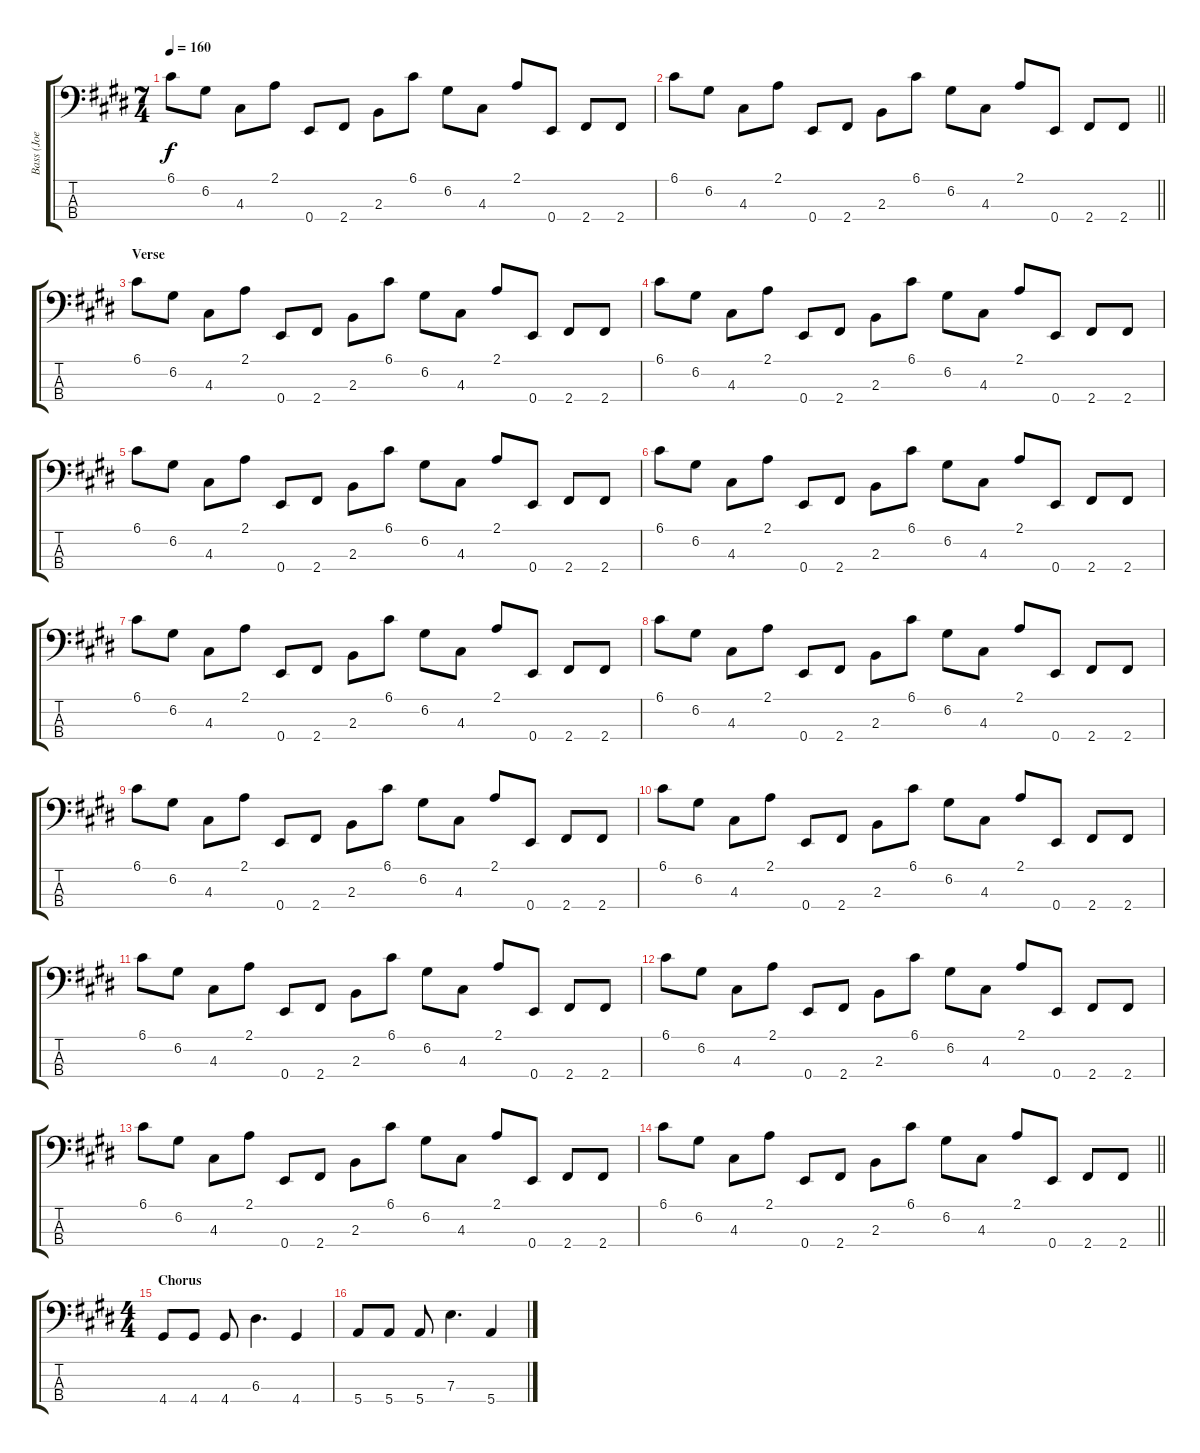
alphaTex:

\track ("Bass (Joe DiBiase)" "Bass (Joe ") {instrument electricbassfinger}
\staff {score tabs}
\tuning (G2 D2 A1 E1) {hide}
\ts (7 4)
\tempo 160
\clef f4
\ks c#minor
6.1.8{dy f} 6.2.8 4.3.8 2.1.8 0.4.8 2.4.8 2.3.8 6.1.8 6.2.8 4.3.8 2.1.8 0.4.8 2.4.8 2.4.8 |
\barLineRight lightlight
6.1.8 6.2.8 4.3.8 2.1.8 0.4.8 2.4.8 2.3.8 6.1.8 6.2.8 4.3.8 2.1.8 0.4.8 2.4.8 2.4.8 |
\section ("" "Verse")
6.1.8 6.2.8 4.3.8 2.1.8 0.4.8 2.4.8 2.3.8 6.1.8 6.2.8 4.3.8 2.1.8 0.4.8 2.4.8 2.4.8 |
6.1.8 6.2.8 4.3.8 2.1.8 0.4.8 2.4.8 2.3.8 6.1.8 6.2.8 4.3.8 2.1.8 0.4.8 2.4.8 2.4.8 |
6.1.8 6.2.8 4.3.8 2.1.8 0.4.8 2.4.8 2.3.8 6.1.8 6.2.8 4.3.8 2.1.8 0.4.8 2.4.8 2.4.8 |
6.1.8 6.2.8 4.3.8 2.1.8 0.4.8 2.4.8 2.3.8 6.1.8 6.2.8 4.3.8 2.1.8 0.4.8 2.4.8 2.4.8 |
6.1.8 6.2.8 4.3.8 2.1.8 0.4.8 2.4.8 2.3.8 6.1.8 6.2.8 4.3.8 2.1.8 0.4.8 2.4.8 2.4.8 |
6.1.8 6.2.8 4.3.8 2.1.8 0.4.8 2.4.8 2.3.8 6.1.8 6.2.8 4.3.8 2.1.8 0.4.8 2.4.8 2.4.8 |
6.1.8 6.2.8 4.3.8 2.1.8 0.4.8 2.4.8 2.3.8 6.1.8 6.2.8 4.3.8 2.1.8 0.4.8 2.4.8 2.4.8 |
6.1.8 6.2.8 4.3.8 2.1.8 0.4.8 2.4.8 2.3.8 6.1.8 6.2.8 4.3.8 2.1.8 0.4.8 2.4.8 2.4.8 |
6.1.8 6.2.8 4.3.8 2.1.8 0.4.8 2.4.8 2.3.8 6.1.8 6.2.8 4.3.8 2.1.8 0.4.8 2.4.8 2.4.8 |
6.1.8 6.2.8 4.3.8 2.1.8 0.4.8 2.4.8 2.3.8 6.1.8 6.2.8 4.3.8 2.1.8 0.4.8 2.4.8 2.4.8 |
6.1.8 6.2.8 4.3.8 2.1.8 0.4.8 2.4.8 2.3.8 6.1.8 6.2.8 4.3.8 2.1.8 0.4.8 2.4.8 2.4.8 |
\barLineRight lightlight
6.1.8 6.2.8 4.3.8 2.1.8 0.4.8 2.4.8 2.3.8 6.1.8 6.2.8 4.3.8 2.1.8 0.4.8 2.4.8 2.4.8 |
\ts (4 4)
\section ("" "Chorus")
4.4.8 4.4.8 4.4.8 6.3.4{d} 4.4.4 |
5.4.8 5.4.8 5.4.8 7.3.4{d} 5.4.4
